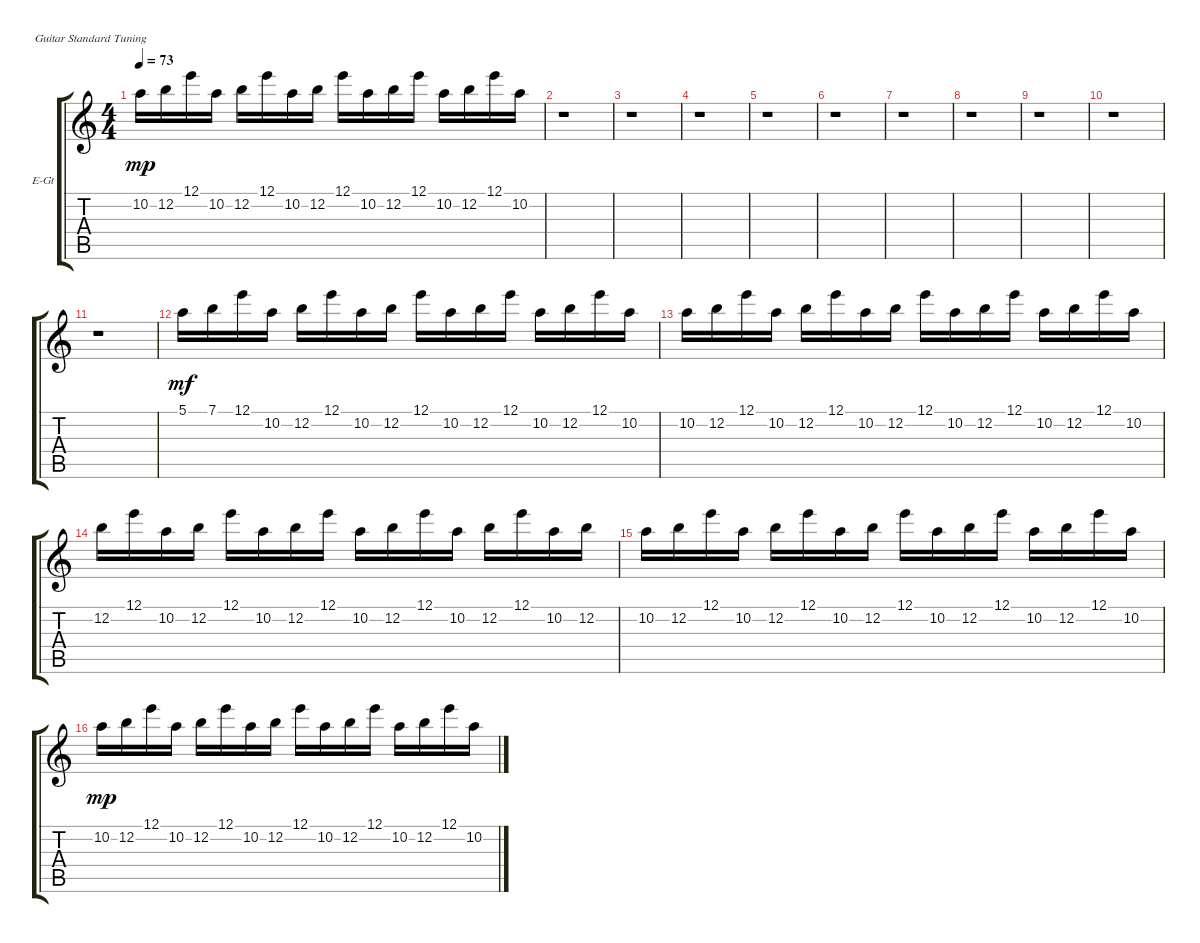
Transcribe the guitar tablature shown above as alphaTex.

\bracketExtendMode groupsimilarinstruments
\firstSystemTrackNameOrientation horizontal
\otherSystemsTrackNameOrientation horizontal
\track ("Guitar Jazz" "E-Gt") {instrument electricguitarclean}
\staff {score tabs}
\tuning (E4 B3 G3 D3 A2 E2)
\ts (4 4)
\tempo 73
\clef g2
\ks c
10.2.16{dy mp} 12.2.16 12.1.16 10.2.16 12.2.16 12.1.16 10.2.16 12.2.16 12.1.16 10.2.16 12.2.16 12.1.16 10.2.16 12.2.16 12.1.16 10.2.16 |
r.1 |
r.1 |
r.1 |
r.1 |
r.1 |
r.1 |
r.1 |
r.1 |
r.1 |
r.1 |
5.1.16{dy mf} 7.1.16 12.1.16 10.2.16 12.2.16 12.1.16 10.2.16 12.2.16 12.1.16 10.2.16 12.2.16 12.1.16 10.2.16 12.2.16 12.1.16 10.2.16 |
10.2.16 12.2.16 12.1.16 10.2.16 12.2.16 12.1.16 10.2.16 12.2.16 12.1.16 10.2.16 12.2.16 12.1.16 10.2.16 12.2.16 12.1.16 10.2.16 |
12.2.16 12.1.16 10.2.16 12.2.16 12.1.16 10.2.16 12.2.16 12.1.16 10.2.16 12.2.16 12.1.16 10.2.16 12.2.16 12.1.16 10.2.16 12.2.16 |
10.2.16 12.2.16 12.1.16 10.2.16 12.2.16 12.1.16 10.2.16 12.2.16 12.1.16 10.2.16 12.2.16 12.1.16 10.2.16 12.2.16 12.1.16 10.2.16 |
10.2.16{dy mp} 12.2.16 12.1.16 10.2.16 12.2.16 12.1.16 10.2.16 12.2.16 12.1.16 10.2.16 12.2.16 12.1.16 10.2.16 12.2.16 12.1.16 10.2.16
